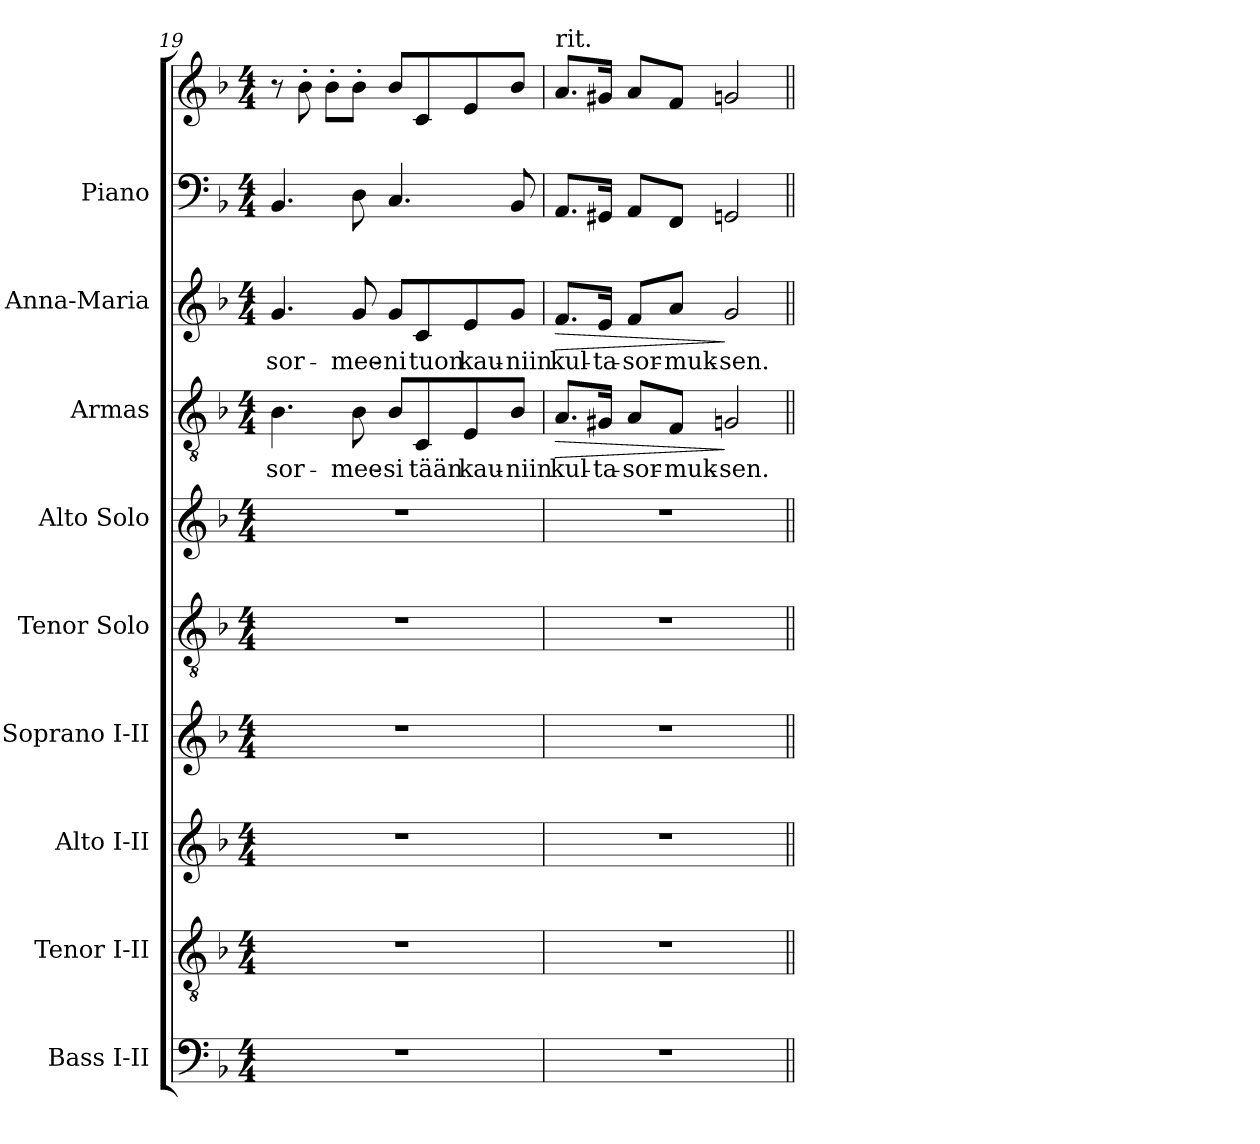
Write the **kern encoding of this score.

**kern	**kern	**kern	**kern	**kern	**kern	**kern	**text	**dynam	**kern	**text	**dynam	**kern	**kern
*part9	*part8	*part7	*part6	*part5	*part4	*part3	*part3	*part3	*part2	*part2	*part2	*part1	*part1
*staff10	*staff9	*staff8	*staff7	*staff6	*staff5	*staff4	*staff4	*staff4	*staff3	*staff3	*staff3	*staff2	*staff1
*I"Bass I-II	*I"Tenor I-II	*I"Alto I-II	*I"Soprano I-II	*I"Tenor Solo	*I"Alto Solo	*I"Armas	*	*	*I"Anna-Maria	*	*	*I"Piano	*
*I'B.	*I'T.	*I'A.	*I'S.	*I'T. Solo	*I'A. Solo	*I'Armas	*	*	*I'A-M	*	*	*I'Pno.	*
*clefF4	*clefGv2	*clefG2	*clefG2	*clefGv2	*clefG2	*clefGv2	*	*	*clefG2	*	*	*clefF4	*clefG2
*	*ITrd7c12	*	*	*ITrd7c12	*	*ITrd7c12	*	*	*	*	*	*	*
*k[b-]	*k[b-]	*k[b-]	*k[b-]	*k[b-]	*k[b-]	*k[b-]	*	*	*k[b-]	*	*	*k[b-]	*k[b-]
*F:	*F:	*F:	*F:	*F:	*F:	*F:	*	*	*F:	*	*	*F:	*F:
*M4/4	*M4/4	*M4/4	*M4/4	*M4/4	*M4/4	*M4/4	*	*	*M4/4	*	*	*M4/4	*M4/4
=19	=19	=19	=19	=19	=19	=19	=19	=19	=19	=19	=19	=19	=19
!	!	!	!	!	!	!	!LO:LY:b:color=#000000	!	!	!	!	!	!
!	!	!	!	!	!	!	!	!	!	!LO:LY:b:color=#000000	!	!	!
1r	1r	1r	1r	1r	1r	4.BB-i\	sor-	.	4.gi/	sor-	.	4.BB-i/	8r
.	.	.	.	.	.	.	.	.	.	.	.	.	8b-'i\
.	.	.	.	.	.	.	.	.	.	.	.	.	8b-'i\L
!	!	!	!	!	!	!	!LO:LY:b:color=#000000	!	!	!	!	!	!
!	!	!	!	!	!	!	!	!	!	!LO:LY:b:color=#000000	!	!	!
.	.	.	.	.	.	8BB-i\	-mee-	.	8gi/	-mee-	.	8Di\	8b-'i\J
!	!	!	!	!	!	!	!LO:LY:b:color=#000000	!	!	!	!	!	!
!	!	!	!	!	!	!	!	!	!	!LO:LY:b:color=#000000	!	!	!
.	.	.	.	.	.	8BB-i/L	-si	.	8gi/L	-ni	.	4.Ci/	8b-i/L
!	!	!	!	!	!	!	!LO:LY:b:color=#000000	!	!	!	!	!	!
!	!	!	!	!	!	!	!	!	!	!LO:LY:b:color=#000000	!	!	!
.	.	.	.	.	.	8CCi/	tään	.	8ci/	tuon	.	.	8ci/
!	!	!	!	!	!	!	!LO:LY:b:color=#000000	!	!	!	!	!	!
!	!	!	!	!	!	!	!	!	!	!LO:LY:b:color=#000000	!	!	!
.	.	.	.	.	.	8EEi/	kau-	.	8ei/	kau-	.	.	8ei/
!	!	!	!	!	!	!	!LO:LY:b:color=#000000	!	!	!	!	!	!
!	!	!	!	!	!	!	!	!	!	!LO:LY:b:color=#000000	!	!	!
.	.	.	.	.	.	8BB-i/J	-niin	.	8gi/J	-niin	.	8BB-i/	8b-i/J
=20	=20	=20	=20	=20	=20	=20	=20	=20	=20	=20	=20	=20	=20
!	!	!	!	!	!	!	!LO:LY:b:color=#000000	!LO:HP:b	!	!	!	!	!
!	!	!	!	!	!	!	!	!	!	!	!	!	!LO:TX:t=rit.
!	!	!	!	!	!	!	!	!	!	!LO:LY:b:color=#000000	!LO:HP:b	!	!
1r	1r	1r	1r	1r	1r	8.AAi/L	kul-	>	8.fi/L	kul-	>	8.AAi/L	8.ai/L
!	!	!	!	!	!	!	!LO:LY:b:color=#000000	!	!	!	!	!	!
!	!	!	!	!	!	!	!	!	!	!LO:LY:b:color=#000000	!	!	!
.	.	.	.	.	.	16GG#Xi/Jk	-ta-	.	16ei/Jk	-ta-	.	16GG#Xi/Jk	16g#Xi/Jk
!	!	!	!	!	!	!	!LO:LY:b:color=#000000	!	!	!	!	!	!
!	!	!	!	!	!	!	!	!	!	!LO:LY:b:color=#000000	!	!	!
.	.	.	.	.	.	8AAi/L	-sor-	.	8fi/L	-sor-	.	8AAi/L	8ai/L
!	!	!	!	!	!	!	!LO:LY:b:color=#000000	!	!	!	!	!	!
!	!	!	!	!	!	!	!	!	!	!LO:LY:b:color=#000000	!	!	!
.	.	.	.	.	.	8FFi/J	-muk-	.	8ai/J	-muk-	.	8FFi/J	8fi/J
!	!	!	!	!	!	!	!LO:LY:b:color=#000000	!	!	!	!	!	!
!	!	!	!	!	!	!	!	!	!	!LO:LY:b:color=#000000	!	!	!
.	.	.	.	.	.	2GGni/	-sen.	]	2gi/	-sen.	]	2GGni/	2gni/
=||	=||	=||	=||	=||	=||	=||	=||	=||	=||	=||	=||	=||	=||
*-	*-	*-	*-	*-	*-	*-	*-	*-	*-	*-	*-	*-	*-
